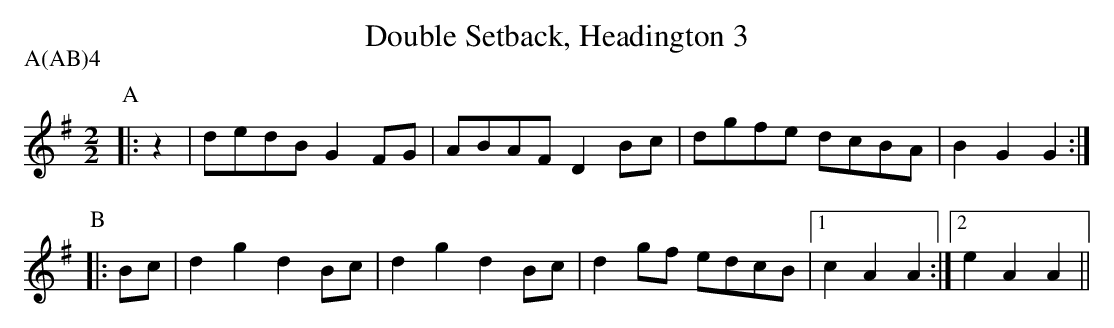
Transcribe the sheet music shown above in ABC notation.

X:1
T:Double Setback, Headington 3
M:2/2
L:1/8
P:A(AB)4
K:G
P:A
|:z2|dedB G2FG|ABAF D2Bc|dgfe dcBA|B2G2 G2:|
P:B
|:Bc|d2g2 d2Bc|d2g2 d2Bc|d2gf edcB|1c2A2 A2:|2e2A2 A2||
